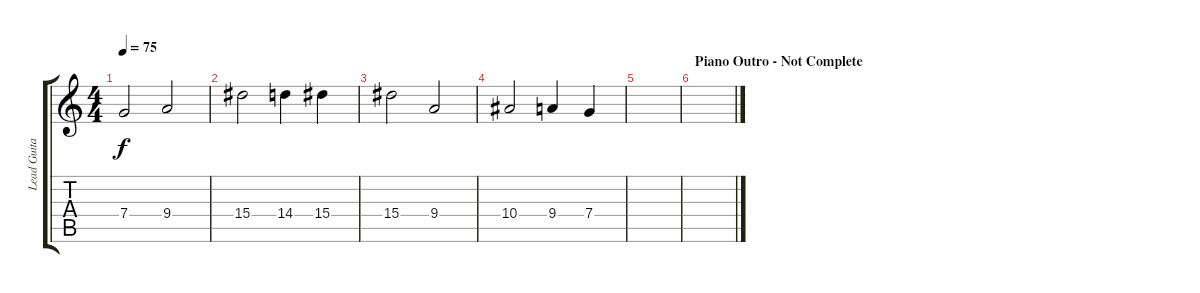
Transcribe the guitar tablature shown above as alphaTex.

\track ("Lead Guitar" "Lead Guita") {instrument distortionguitar}
\staff {score tabs}
\tuning (D4 A3 F3 C3 G2 D2) {hide}
\ts (4 4)
\tempo 75
\clef g2
\ks c
7.4.2{dy f} 9.4.2 |
15.4.2 14.4.4 15.4.4 |
15.4.2 9.4.2 |
10.4.2 9.4.4 7.4.4 |
|
\section ("" "Piano Outro - Not Complete")
